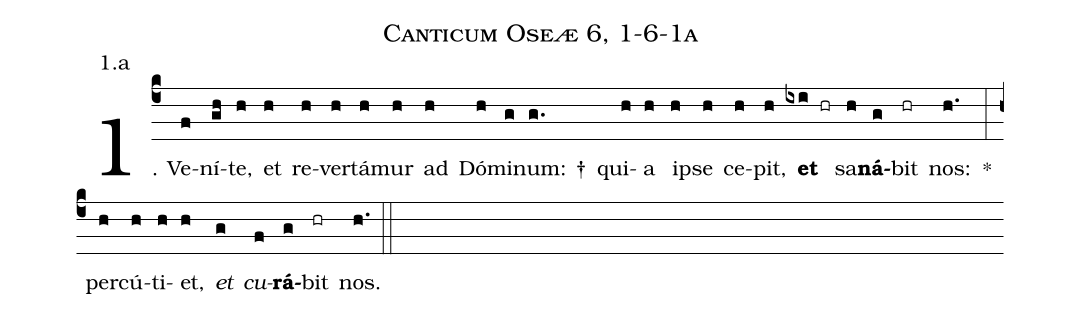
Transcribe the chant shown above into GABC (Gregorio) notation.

name: Canticum Oseæ 6, 1-6-1a;
annotation: 1.a;
%%
(c4)1. Ve(f)ní(gh)te,(h) et(h) re(h)ver(h)tá(h)mur(h) ad(h) Dó(h)mi(g)num: †(g.) qui(h)a(h) ip(h)se(h) ce(h)pit,(h) <b>et</b>(ixi hr) sa(h)<b>ná</b>(g)bit(hr) nos:(h.) *(:) per(h)cú(h)ti(h)et,(h) <i>et</i>(g) <i>cu</i>(f)<b>rá</b>(g)bit(hr) nos.(h.) (::)
